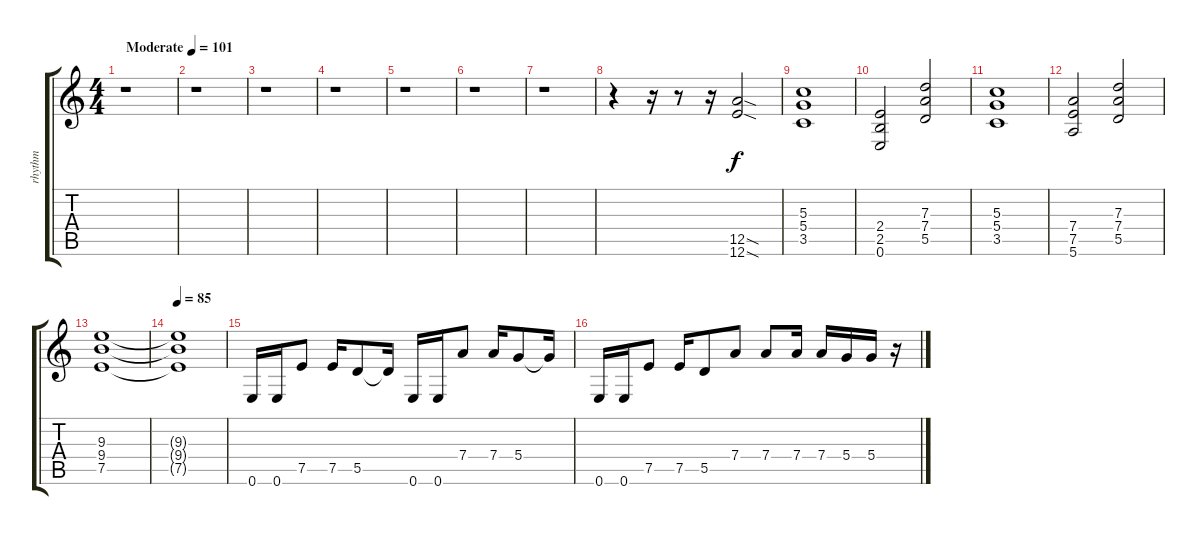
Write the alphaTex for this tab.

\track ("rhythm" "rhythm") {instrument distortionguitar}
\staff {score tabs}
\tuning (E4 B3 G3 D3 A2 E2) {hide}
\ts (4 4)
\tempo (101 "Moderate")
\clef g2
\ks c
r.1{dy f instrument distortionguitar} |
r.1 |
r.1 |
r.1 |
r.1 |
r.1 |
r.1 |
r.4 r.16 r.8 r.16 (12.5{sod} 12.6{sod}).2 |
(5.3 5.4 3.5).1 |
(2.4 2.5 0.6).2 (7.3 7.4 5.5).2 |
(5.3 5.4 3.5).1 |
(7.4 7.5 5.6).2 (7.3 7.4 5.5).2 |
(9.3 9.4 7.5).1 |
\tempo 85
(9.3{t} 9.4{t} 7.5{t}).1 |
0.6.16 0.6.16 7.5.8 7.5.16 5.5.8 5.5{t}.16 0.6.16 0.6.16 7.4.8 7.4.16 5.4.8 5.4{t}.16 |
0.6.16 0.6.16 7.5.8 7.5.16 5.5.8 7.4.8 7.4.8 7.4.16 7.4.16 5.4.16 5.4.16 r.16
